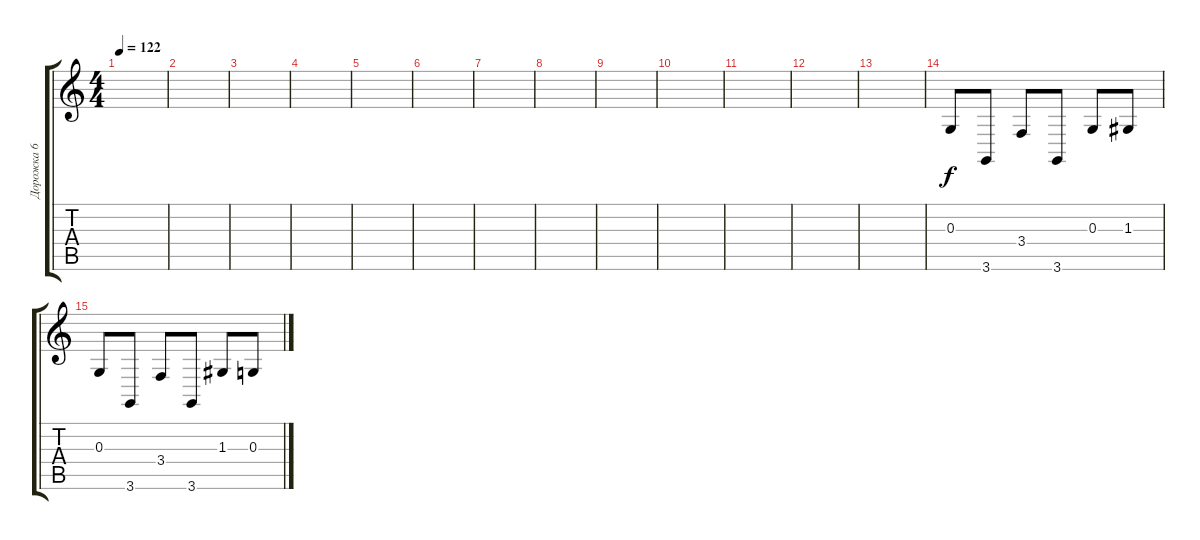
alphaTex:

\track ("Дорожка 6" "Дорожка 6") {instrument acousticgrandpiano}
\staff {score tabs}
\tuning (E4 B3 G3 D3 A2 E2) {hide}
\ts (4 4)
\tempo 122
\clef g2
\ks c
|
|
|
|
|
|
|
|
|
|
|
|
|
0.3.8 3.6.8 3.4.8 3.6.8 0.3.8 1.3.8 |
0.3.8 3.6.8 3.4.8 3.6.8 1.3.8 0.3.8
